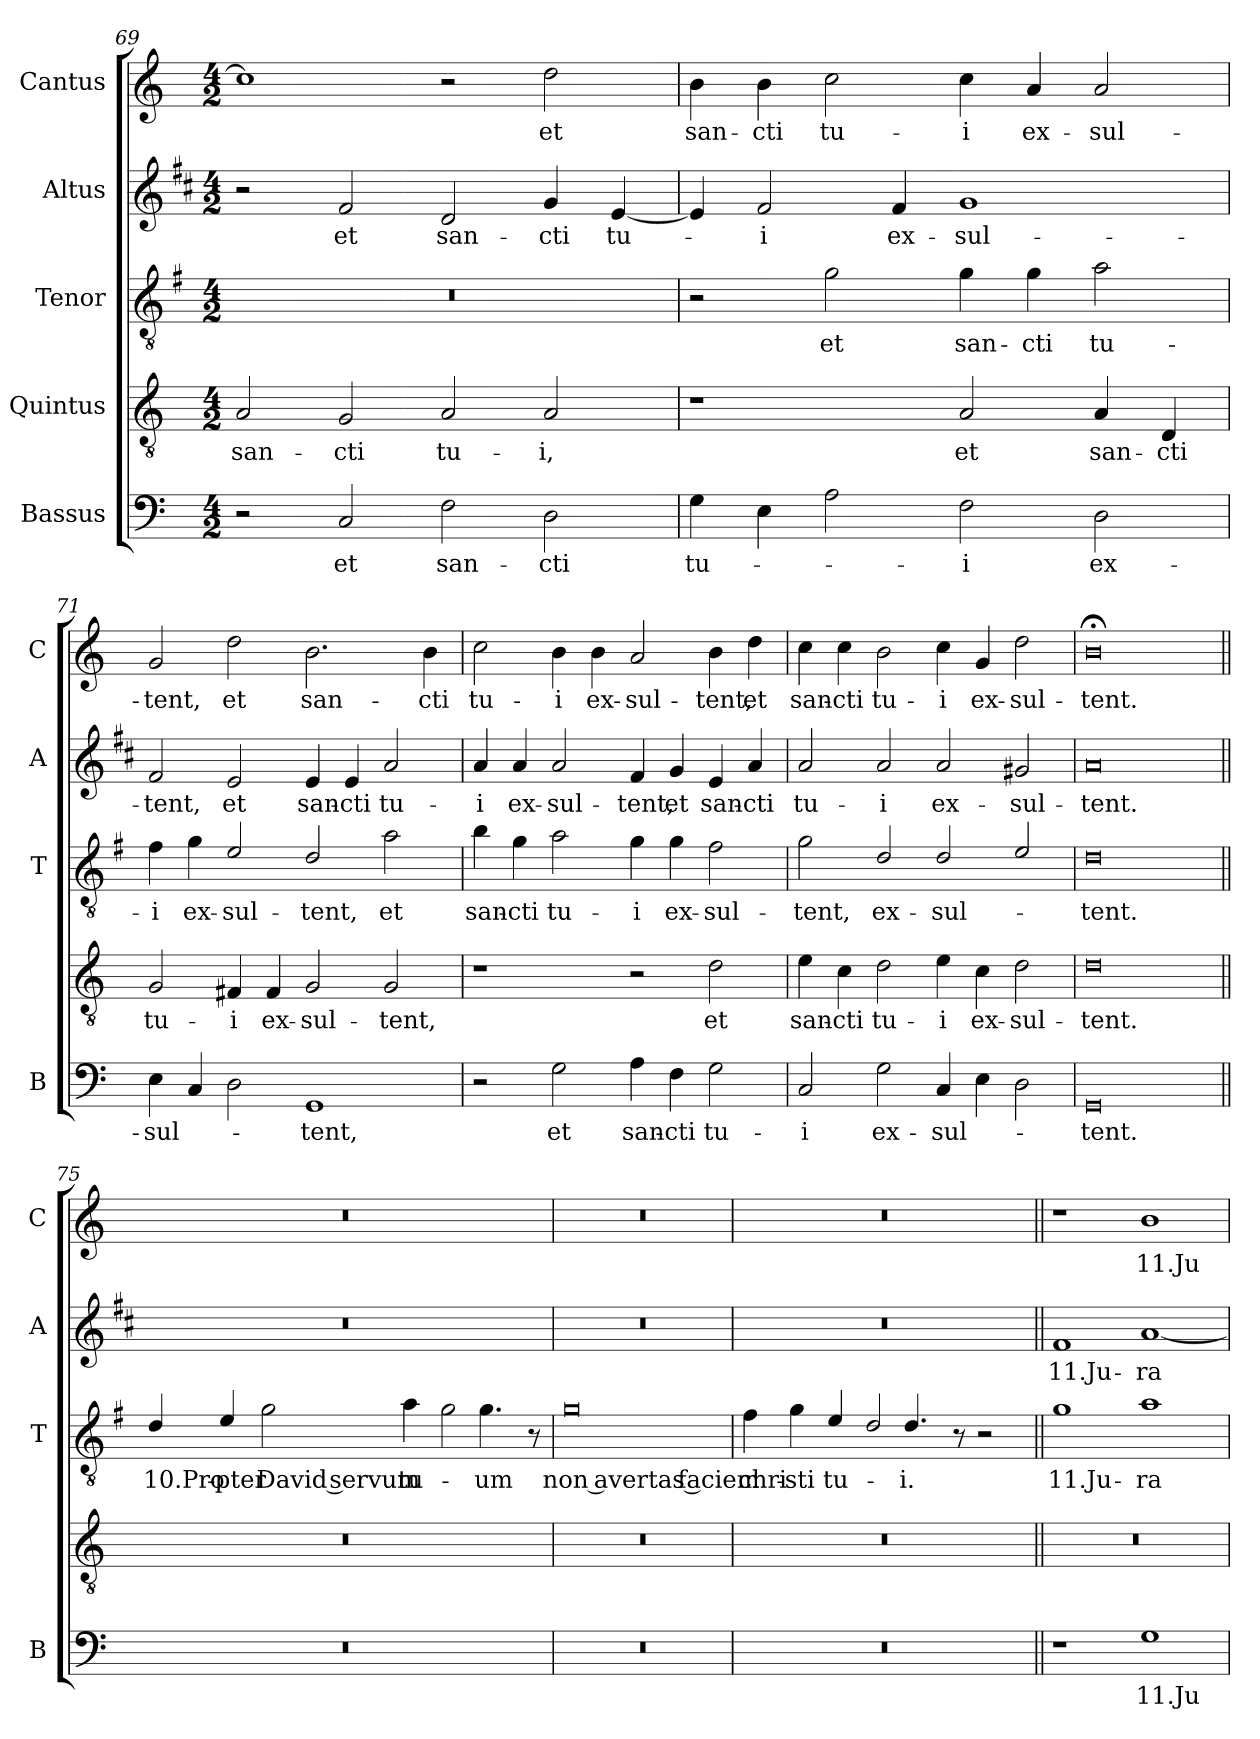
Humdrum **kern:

**kern	**text	**kern	**text	**kern	**text	**kern	**text	**kern	**text
*part5	*part5	*part4	*part4	*part3	*part3	*part2	*part2	*part1	*part1
*staff5	*staff5	*staff4	*staff4	*staff3	*staff3	*staff2	*staff2	*staff1	*staff1
*I"Bassus	*	*I"Quintus	*	*I"Tenor	*	*I"Altus	*	*I"Cantus	*
*I'B	*	*	*	*I'T	*	*I'A	*	*I'C	*
*clefF4	*	*clefGv2	*	*clefGv2	*	*clefG2	*	*clefG2	*
*	*	*	*	*ITrd4c7	*	*ITrd1c2	*	*	*
*k[]	*	*k[]	*	*k[]	*	*k[]	*	*k[]	*
*C:	*	*C:	*	*C:	*	*C:	*	*C:	*
*M4/2	*	*M4/2	*	*M4/2	*	*M4/2	*	*M4/2	*
=69	=69	=69	=69	=69	=69	=69	=69	=69	=69
!	!	!	!LO:LY:b	!	!	!	!	!	!
2r	.	2A/	san-	0r	.	2r	.	1cc]	.
!	!LO:LY:b	!	!LO:LY:b	!	!	!	!LO:LY:b	!	!
2C/	et	2G/	-cti	.	.	2e/	et	.	.
!	!LO:LY:b	!	!LO:LY:b	!	!	!	!LO:LY:b	!	!
2F\	san-	2A/	tu-	.	.	2c/	san-	2r	.
!	!LO:LY:b	!	!LO:LY:b	!	!	!	!LO:LY:b	!	!LO:LY:b
2D\	-cti	2A/	-i,	.	.	4f/	-cti	2dd\	et
!	!	!	!	!	!	!	!LO:LY:b	!	!
.	.	.	.	.	.	[4d/	tu-	.	.
!!LO:LB:g=z
=70	=70	=70	=70	=70	=70	=70	=70	=70	=70
!	!LO:LY:b	!	!	!	!	!	!	!	!LO:LY:b
4G\	tu-	1r	.	2r	.	4d/]	.	4b\	san-
!	!	!	!	!	!	!	!LO:LY:b	!	!LO:LY:b
4E\	.	.	.	.	.	2e/	-i	4b\	-cti
!	!	!	!	!	!LO:LY:b	!	!	!	!LO:LY:b
2A\	.	.	.	2c\	et	.	.	2cc\	tu-
!	!	!	!	!	!	!	!LO:LY:b	!	!
.	.	.	.	.	.	4e/	ex-	.	.
!	!LO:LY:b	!	!LO:LY:b	!	!LO:LY:b	!	!LO:LY:b	!	!LO:LY:b
2F\	-i	2A/	et	4c\	san-	1f	-sul-	4cc\	-i
!	!	!	!	!	!LO:LY:b	!	!	!	!LO:LY:b
.	.	.	.	4c\	-cti	.	.	4a/	ex-
!	!LO:LY:b	!	!LO:LY:b	!	!LO:LY:b	!	!	!	!LO:LY:b
2D\	ex-	4A/	san-	2d\	tu-	.	.	2a/	-sul-
!	!	!	!LO:LY:b	!	!	!	!	!	!
.	.	4D/	-cti	.	.	.	.	.	.
=71	=71	=71	=71	=71	=71	=71	=71	=71	=71
!	!LO:LY:b	!	!LO:LY:b	!	!LO:LY:b	!	!LO:LY:b	!	!LO:LY:b
4E\	-sul-	2G/	tu-	4B\	-i	2e/	-tent,	2g/	-tent,
!	!	!	!	!	!LO:LY:b	!	!	!	!
4C/	.	.	.	4c\	ex-	.	.	.	.
!	!	!	!LO:LY:b	!	!LO:LY:b	!	!LO:LY:b	!	!LO:LY:b
2D\	.	4F#X/	-i	2A/	-sul-	2d/	et	2dd\	et
!	!	!	!LO:LY:b	!	!	!	!	!	!
.	.	4F#/	ex-	.	.	.	.	.	.
!	!LO:LY:b	!	!LO:LY:b	!	!LO:LY:b	!	!LO:LY:b	!	!LO:LY:b
1GG	-tent,	2G/	-sul-	2G/	-tent,	4d/	san-	2.b\	san-
!	!	!	!	!	!	!	!LO:LY:b	!	!
.	.	.	.	.	.	4d/	-cti	.	.
!	!	!	!LO:LY:b	!	!LO:LY:b	!	!LO:LY:b	!	!
.	.	2G/	-tent,	2d\	et	2g/	tu-	.	.
!	!	!	!	!	!	!	!	!	!LO:LY:b
.	.	.	.	.	.	.	.	4b\	-cti
=72	=72	=72	=72	=72	=72	=72	=72	=72	=72
!	!	!	!	!	!LO:LY:b	!	!LO:LY:b	!	!LO:LY:b
2r	.	1r	.	4e\	san-	4g/	-i	2cc\	tu-
!	!	!	!	!	!LO:LY:b	!	!LO:LY:b	!	!
.	.	.	.	4c\	-cti	4g/	ex-	.	.
!	!LO:LY:b	!	!	!	!LO:LY:b	!	!LO:LY:b	!	!LO:LY:b
2G\	et	.	.	2d\	tu-	2g/	-sul-	4b\	-i
!	!	!	!	!	!	!	!	!	!LO:LY:b
.	.	.	.	.	.	.	.	4b\	ex-
!	!LO:LY:b	!	!	!	!LO:LY:b	!	!LO:LY:b	!	!LO:LY:b
4A\	san-	2r	.	4c\	-i	4e/	-tent,	2a/	-sul-
!	!LO:LY:b	!	!	!	!LO:LY:b	!	!LO:LY:b	!	!
4F\	-cti	.	.	4c\	ex-	4f/	et	.	.
!	!LO:LY:b	!	!LO:LY:b	!	!LO:LY:b	!	!LO:LY:b	!	!LO:LY:b
2G\	tu-	2d\	et	2B\	-sul-	4d/	san-	4b\	-tent,
!	!	!	!	!	!	!	!LO:LY:b	!	!LO:LY:b
.	.	.	.	.	.	4g/	-cti	4dd\	et
=73	=73	=73	=73	=73	=73	=73	=73	=73	=73
!	!LO:LY:b	!	!LO:LY:b	!	!LO:LY:b	!	!LO:LY:b	!	!LO:LY:b
2C/	-i	4e\	san-	2c\	-tent,	2g/	tu-	4cc\	san-
!	!	!	!LO:LY:b	!	!	!	!	!	!LO:LY:b
.	.	4c\	-cti	.	.	.	.	4cc\	-cti
!	!LO:LY:b	!	!LO:LY:b	!	!LO:LY:b	!	!LO:LY:b	!	!LO:LY:b
2G\	ex-	2d\	tu-	2G/	ex-	2g/	-i	2b\	tu-
!	!LO:LY:b	!	!LO:LY:b	!	!LO:LY:b	!	!LO:LY:b	!	!LO:LY:b
4C/	-sul-	4e\	-i	2G/	-sul-	2g/	ex-	4cc\	-i
!	!	!	!LO:LY:b	!	!	!	!	!	!LO:LY:b
4E\	.	4c\	ex-	.	.	.	.	4g/	ex-
!	!	!	!LO:LY:b	!	!	!	!LO:LY:b	!	!LO:LY:b
2D\	.	2d\	-sul-	2A/	.	2f#X/	-sul-	2dd\	-sul-
=74	=74	=74	=74	=74	=74	=74	=74	=74	=74
!	!LO:LY:b	!	!LO:LY:b	!	!LO:LY:b	!	!LO:LY:b	!	!LO:LY:b
0GG	-tent.	0d	-tent.	0G	-tent.	0g	-tent.	0b;<	-tent.
!!LO:PB:g=z
=75||	=75||	=75||	=75||	=75||	=75||	=75||	=75||	=75||	=75||
!	!	!	!	!	!LO:LY:b	!	!	!	!
0r	.	0r	.	4G/	10.Pro-	0r	.	0r	.
!	!	!	!	!	!LO:LY:b	!	!	!	!
.	.	.	.	4A/	-pter	.	.	.	.
!	!	!	!	!	!LO:LY:b	!	!	!	!
.	.	.	.	2c\	David servum	.	.	.	.
!	!	!	!	!	!LO:LY:b	!	!	!	!
.	.	.	.	4d\	tu-	.	.	.	.
!	!	!	!	!LO:N:head=open	!	!	!	!	!
.	.	.	.	4c\	.	.	.	.	.
!	!	!	!	!	!LO:LY:b	!	!	!	!
.	.	.	.	4.c\	-um	.	.	.	.
.	.	.	.	8r	.	.	.	.	.
=76	=76	=76	=76	=76	=76	=76	=76	=76	=76
!	!	!	!	!	!LO:LY:b	!	!	!	!
0r	.	0r	.	0c	non avertas faciem	0r	.	0r	.
=77	=77	=77	=77	=77	=77	=77	=77	=77	=77
!	!	!	!	!	!LO:LY:b	!	!	!	!
0r	.	0r	.	4B\	chri-	0r	.	0r	.
!	!	!	!	!	!LO:LY:b	!	!	!	!
.	.	.	.	4c\	-sti	.	.	.	.
!	!	!	!	!	!LO:LY:b	!	!	!	!
.	.	.	.	4A/	tu-	.	.	.	.
!	!	!	!	!LO:N:head=open	!	!	!	!	!
.	.	.	.	4G/	.	.	.	.	.
!	!	!	!	!	!LO:LY:b	!	!	!	!
.	.	.	.	4.G/	-i.	.	.	.	.
.	.	.	.	8r	.	.	.	.	.
.	.	.	.	2r	.	.	.	.	.
!!LO:LB:g=z
=78||	=78||	=78||	=78||	=78||	=78||	=78||	=78||	=78||	=78||
!	!	!	!	!	!LO:LY:b	!	!LO:LY:b	!	!
1r	.	0r	.	1c	11.Ju-	1e	11.Ju-	1r	.
!	!LO:LY:b	!	!	!	!LO:LY:b	!	!LO:LY:b	!	!LO:LY:b
1G	11.Ju-	.	.	1d	-ra-	[1g	-ra-	1b	11.Ju-
=	=	=	=	=	=	=	=	=	=
*-	*-	*-	*-	*-	*-	*-	*-	*-	*-
